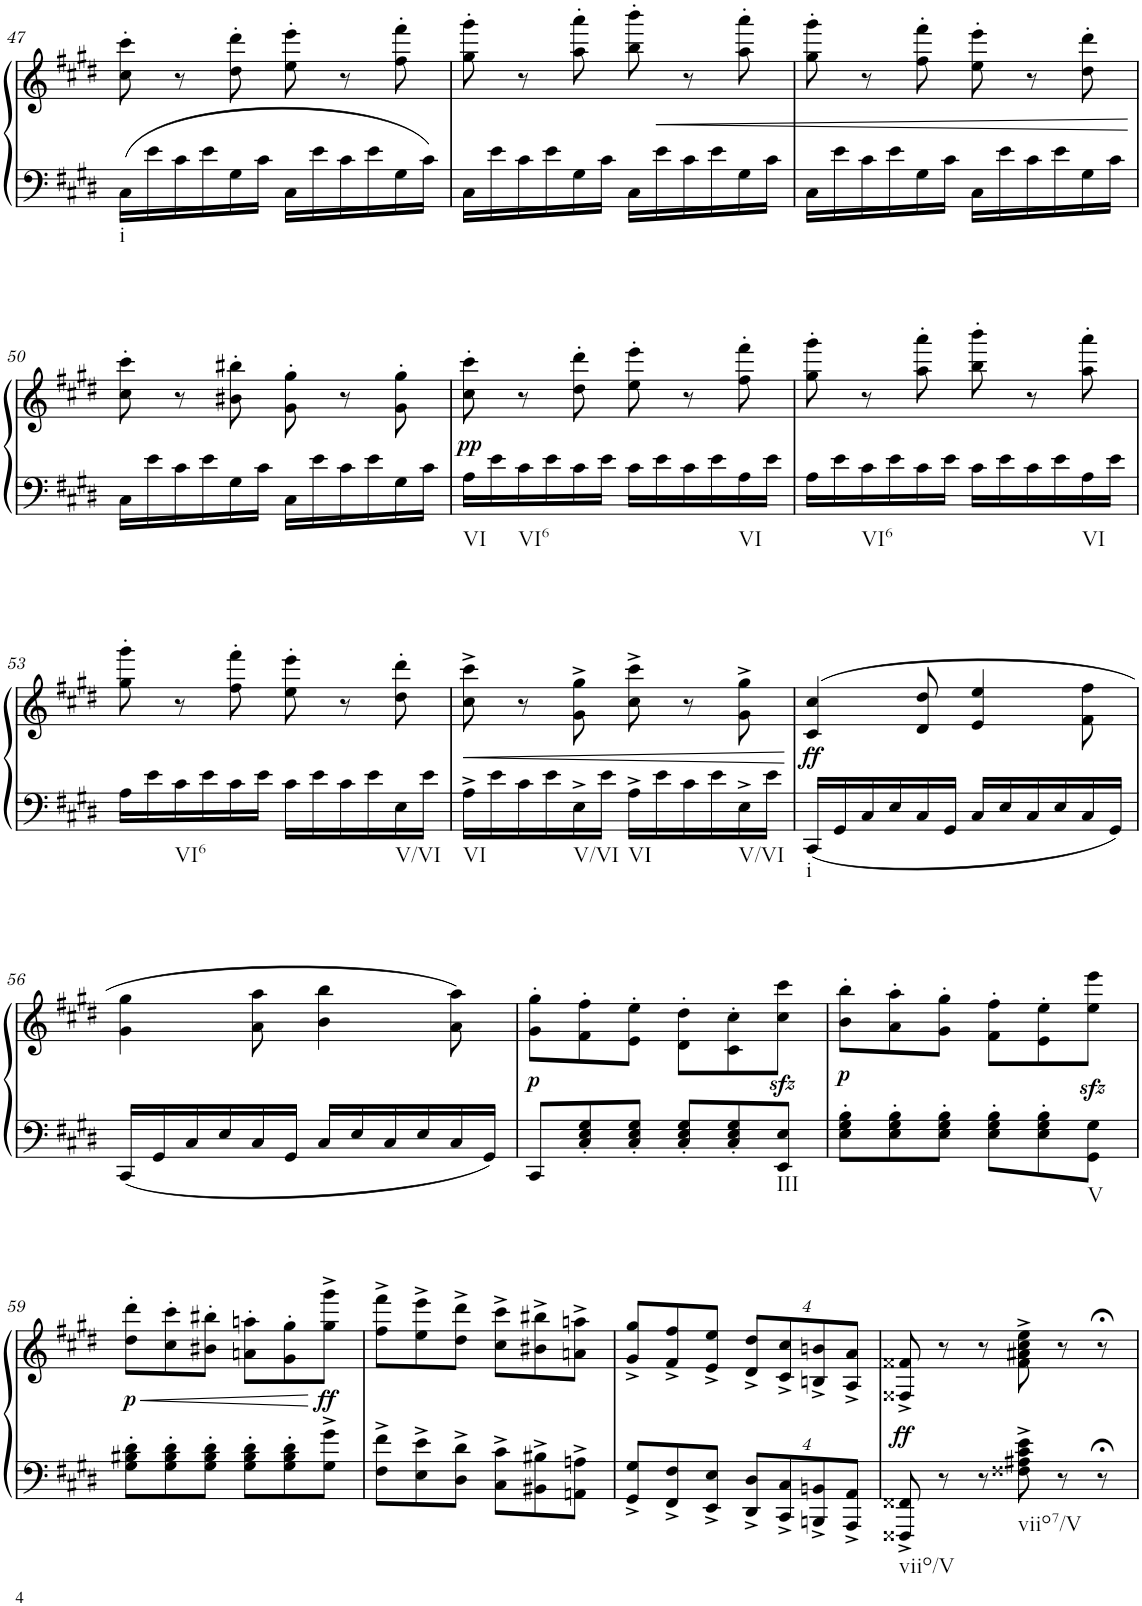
**kern	**kern	**dynam
*part1	*part1	*part1
*staff2	*staff1	*staff1/2
*I"Piano	*	*
*I'Pno.	*	*
!!LO:PB:g=z
*clefG2	*clefF4	*
*k[f#c#g#d#]	*k[f#c#g#d#]	*
*M6/8	*M6/8	*
=47	=47	=47
!LO:TX:b:t=i	!	!
16C#\LL	8cc#\' 8ccc#\'	.
16e\	.	.
16c#\	8r	.
16e\	.	.
16G#\	8dd#\' 8ddd#\'	.
16c#\JJ	.	.
16C#\LL	8ee\' 8eee\'	.
16e\	.	.
16c#\	8r	.
16e\	.	.
16G#\	8ff#\' 8fff#\'	.
16c#\JJ	.	.
=48	=48	=48
16C#\LL	8gg#\' 8ggg#\'	.
16e\	.	.
16c#\	8r	.
16e\	.	.
16G#\	8aa\' 8aaa\'	.
16c#\JJ	.	.
16C#\LL	8bb\' 8bbb\'	.
16e\	.	.
16c#\	8r	.
16e\	.	.
16G#\	8aa\' 8aaa\'	.
16c#\JJ	.	.
=49	=49	=49
16C#\LL	8gg#\' 8ggg#\'	.
16e\	.	.
16c#\	8r	.
16e\	.	.
16G#\	8ff#\' 8fff#\'	.
16c#\JJ	.	.
16C#\LL	8ee\' 8eee\'	.
16e\	.	.
16c#\	8r	.
16e\	.	.
16G#\	8dd#\' 8ddd#\'	.
16c#\JJ	.	.
!!LO:LB:g=z
=50	=50	=50
16C#\LL	8cc#\' 8ccc#\'	.
16e\	.	.
16c#\	8r	.
16e\	.	.
16G#\	8b#X\' 8bb#X\'	.
16c#\JJ	.	.
16C#\LL	8g#\' 8gg#\'	.
16e\	.	.
16c#\	8r	.
16e\	.	.
16G#\	8g#\' 8gg#\'	.
16c#\JJ	.	.
=51	=51	=51
!LO:TX:b:t=VI	!	!
!	!	!LO:DY:b
16A\LL	8cc#\' 8ccc#\'	pp
16e\	.	.
!LO:TX:b:t=VI6	!	!
16c#\	8r	.
16e\	.	.
16c#\	8dd#\' 8ddd#\'	.
16e\JJ	.	.
16c#\LL	8ee\' 8eee\'	.
16e\	.	.
16c#\	8r	.
16e\	.	.
!LO:TX:b:t=VI	!	!
16A\	8ff#\' 8fff#\'	.
16e\JJ	.	.
=52	=52	=52
16A\LL	8gg#\' 8ggg#\'	.
16e\	.	.
!LO:TX:b:t=VI6	!	!
16c#\	8r	.
16e\	.	.
16c#\	8aa\' 8aaa\'	.
16e\JJ	.	.
16c#\LL	8bb\' 8bbb\'	.
16e\	.	.
16c#\	8r	.
16e\	.	.
!LO:TX:b:t=VI	!	!
16A\	8aa\' 8aaa\'	.
16e\JJ	.	.
!!LO:LB:g=z
=53	=53	=53
16A\LL	8gg#\' 8ggg#\'	.
16e\	.	.
!LO:TX:b:t=VI6	!	!
16c#\	8r	.
16e\	.	.
16c#\	8ff#\' 8fff#\'	.
16e\JJ	.	.
16c#\LL	8ee\' 8eee\'	.
16e\	.	.
16c#\	8r	.
16e\	.	.
!LO:TX:b:t=V/VI	!	!
16E\	8dd#\' 8ddd#\'	.
16e\JJ	.	.
=54	=54	=54
!LO:TX:b:t=VI	!	!
!	!	!LO:HP:b
16A^\LL	8cc#\^ 8ccc#\^	<
16e\	.	.
16c#\	8r	.
16e\	.	.
!LO:TX:b:t=V/VI	!	!
16E^\	8g#\^ 8gg#\^	.
16e\JJ	.	.
!LO:TX:b:t=VI	!	!
16A^\LL	8cc#\^ 8ccc#\^	.
16e\	.	.
16c#\	8r	.
16e\	.	.
!LO:TX:b:t=V/VI	!	!
16E^\	8g#\^ 8gg#\^	.
16e\JJ	.	.
.	.	[
=55	=55	=55
!LO:TX:b:t=i	!	!
!	!	!LO:DY:b
16CC#/LL	(4c#/ 4cc#/	ff
16GG#/	.	.
16C#/	.	.
16E/	.	.
16C#/	8d#/ 8dd#/	.
16GG#/JJ	.	.
16C#/LL	4e/ 4ee/	.
16E/	.	.
16C#/	.	.
16E/	.	.
16C#/	8f#\ 8ff#\	.
16GG#/JJ	.	.
!!LO:LB:g=z
=56	=56	=56
16CC#/LL	4g#\ 4gg#\	.
16GG#/	.	.
16C#/	.	.
16E/	.	.
16C#/	8a\ 8aa\	.
16GG#/JJ	.	.
16C#/LL	4b\ 4bb\	.
16E/	.	.
16C#/	.	.
16E/	.	.
16C#/	8a\ 8aa\)	.
16GG#/JJ	.	.
=57	=57	=57
!	!	!LO:DY:b
8CC#/L	8g#\' 8gg#\'L	p
8C#/' 8E/' 8G#/'	8f#\' 8ff#\'	.
8C#/' 8E/' 8G#/'J	8e\' 8ee\'J	.
8C#/' 8E/' 8G#/'L	8d#\' 8dd#\'L	.
8C#/' 8E/' 8G#/'	8c#\' 8cc#\'	.
!LO:TX:b:t=III	!	!
8EE/ 8E/J	8cc#\zz< 8ccc#\zz<J	.
=58	=58	=58
!	!	!LO:DY:b
8E\' 8G#\' 8B\'L	8b\' 8bb\'L	p
8E\' 8G#\' 8B\'	8a\' 8aa\'	.
8E\' 8G#\' 8B\'J	8g#\' 8gg#\'J	.
8E\' 8G#\' 8B\'L	8f#\' 8ff#\'L	.
8E\' 8G#\' 8B\'	8e\' 8ee\'	.
!LO:TX:b:t=V	!	!
8GG#\ 8G#\J	8ee\zz< 8eee\zz<J	.
!!LO:LB:g=z
=59	=59	=59
!	!	!LO:HP:b
!	!	!LO:DY:n=1:b
8G#\' 8B#X\' 8d#\'L	8dd#\' 8ddd#\'L	< p
8G#\' 8B#\' 8d#\'	8cc#\' 8ccc#\'	.
8G#\' 8B#\' 8d#\'J	8b#X\' 8bb#X\'J	.
8G#\' 8B#\' 8d#\'L	8an\' 8aan\'L	.
8G#\' 8B#\' 8d#\'	8g#\' 8gg#\'	.
!	!	!LO:DY:n=2:b
8G#\^ 8g#\^J	8gg#\^ 8ggg#\^J	[ ff
=60	=60	=60
8F#\^ 8f#\^L	8ff#\^ 8fff#\^L	.
8E\^ 8e\^	8ee\^ 8eee\^	.
8D#\^ 8d#\^J	8dd#\^ 8ddd#\^J	.
8C#\^ 8c#\^L	8cc#\^ 8ccc#\^L	.
8BB#X\^ 8B#X\^	8b#X\^ 8bb#X\^	.
8AAn\^ 8An\^J	8an\^ 8aan\^J	.
=61	=61	=61
8GG#/^ 8G#/^L	8g#/^ 8gg#/^L	.
8FF#/^ 8F#/^	8f#/^ 8ff#/^	.
8EE/^ 8E/^J	8e/^ 8ee/^J	.
*Xbrackettup	*Xbrackettup	*
32%3DD#/^ 32%3D#/^L	32%3d#/^ 32%3dd#/^L	.
32%3CC#/^ 32%3C#/^	32%3c#/^ 32%3cc#/^	.
32%3BBBn/^ 32%3BBn/^	32%3Bn/^ 32%3bn/^	.
32%3AAA/^ 32%3AA/^J	32%3A/^ 32%3a/^J	.
=62	=62	=62
!LO:TX:b:t=viio/V	!	!
!	!	!LO:DY:b
8FFF##X/^ 8FF##X/^	8F##X/^ 8f##X/^	ff
8r	8r	.
8r	8r	.
!LO:TX:b:t=viio7/V	!	!
8F##X\^ 8A#X\^ 8c#\^ 8e\^	8f##\^ 8a#X\^ 8cc#\^ 8ee\^	.
8r	8r	.
8r;<	8r;<	.
=	=	=
*-	*-	*-
